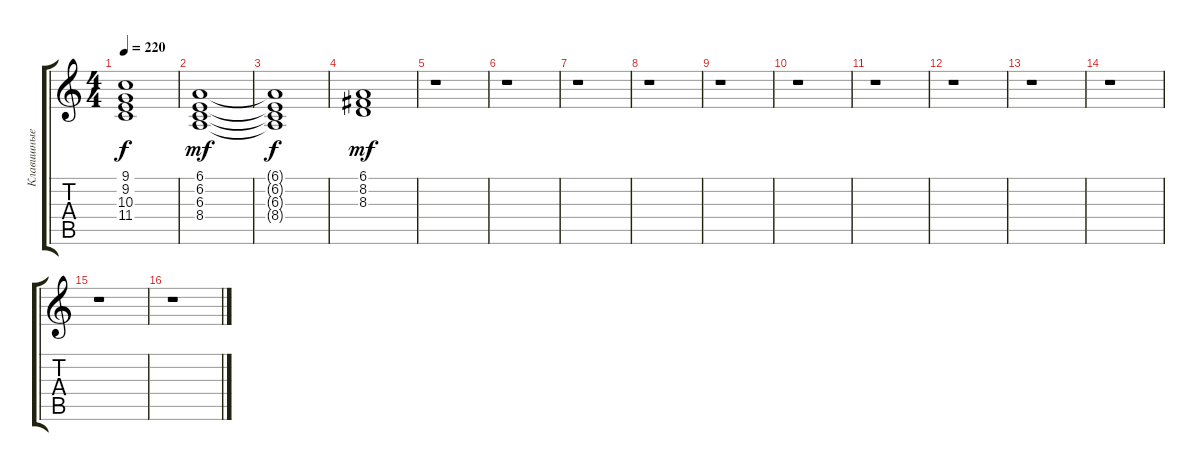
\track ("Клавишные ( right )" "Клавишные ") {instrument choiraahs}
\staff {score tabs}
\tuning (Eb4 Bb3 Gb3 Db3 Ab2 Eb2) {hide}
\ts (4 4)
\tempo 220
\clef g2
\ks c
(9.1{t} 9.2{t} 10.3{t} 11.4{t}).1{dy f} |
(6.1 6.2 6.3 8.4).1{dy mf} |
(6.1{t} 6.2{t} 6.3{t} 8.4{t}).1{dy f} |
(6.1 8.2 8.3).1{dy mf} |
r.1 |
r.1 |
r.1 |
r.1 |
r.1 |
r.1 |
r.1 |
r.1 |
r.1 |
r.1 |
r.1 |
r.1
